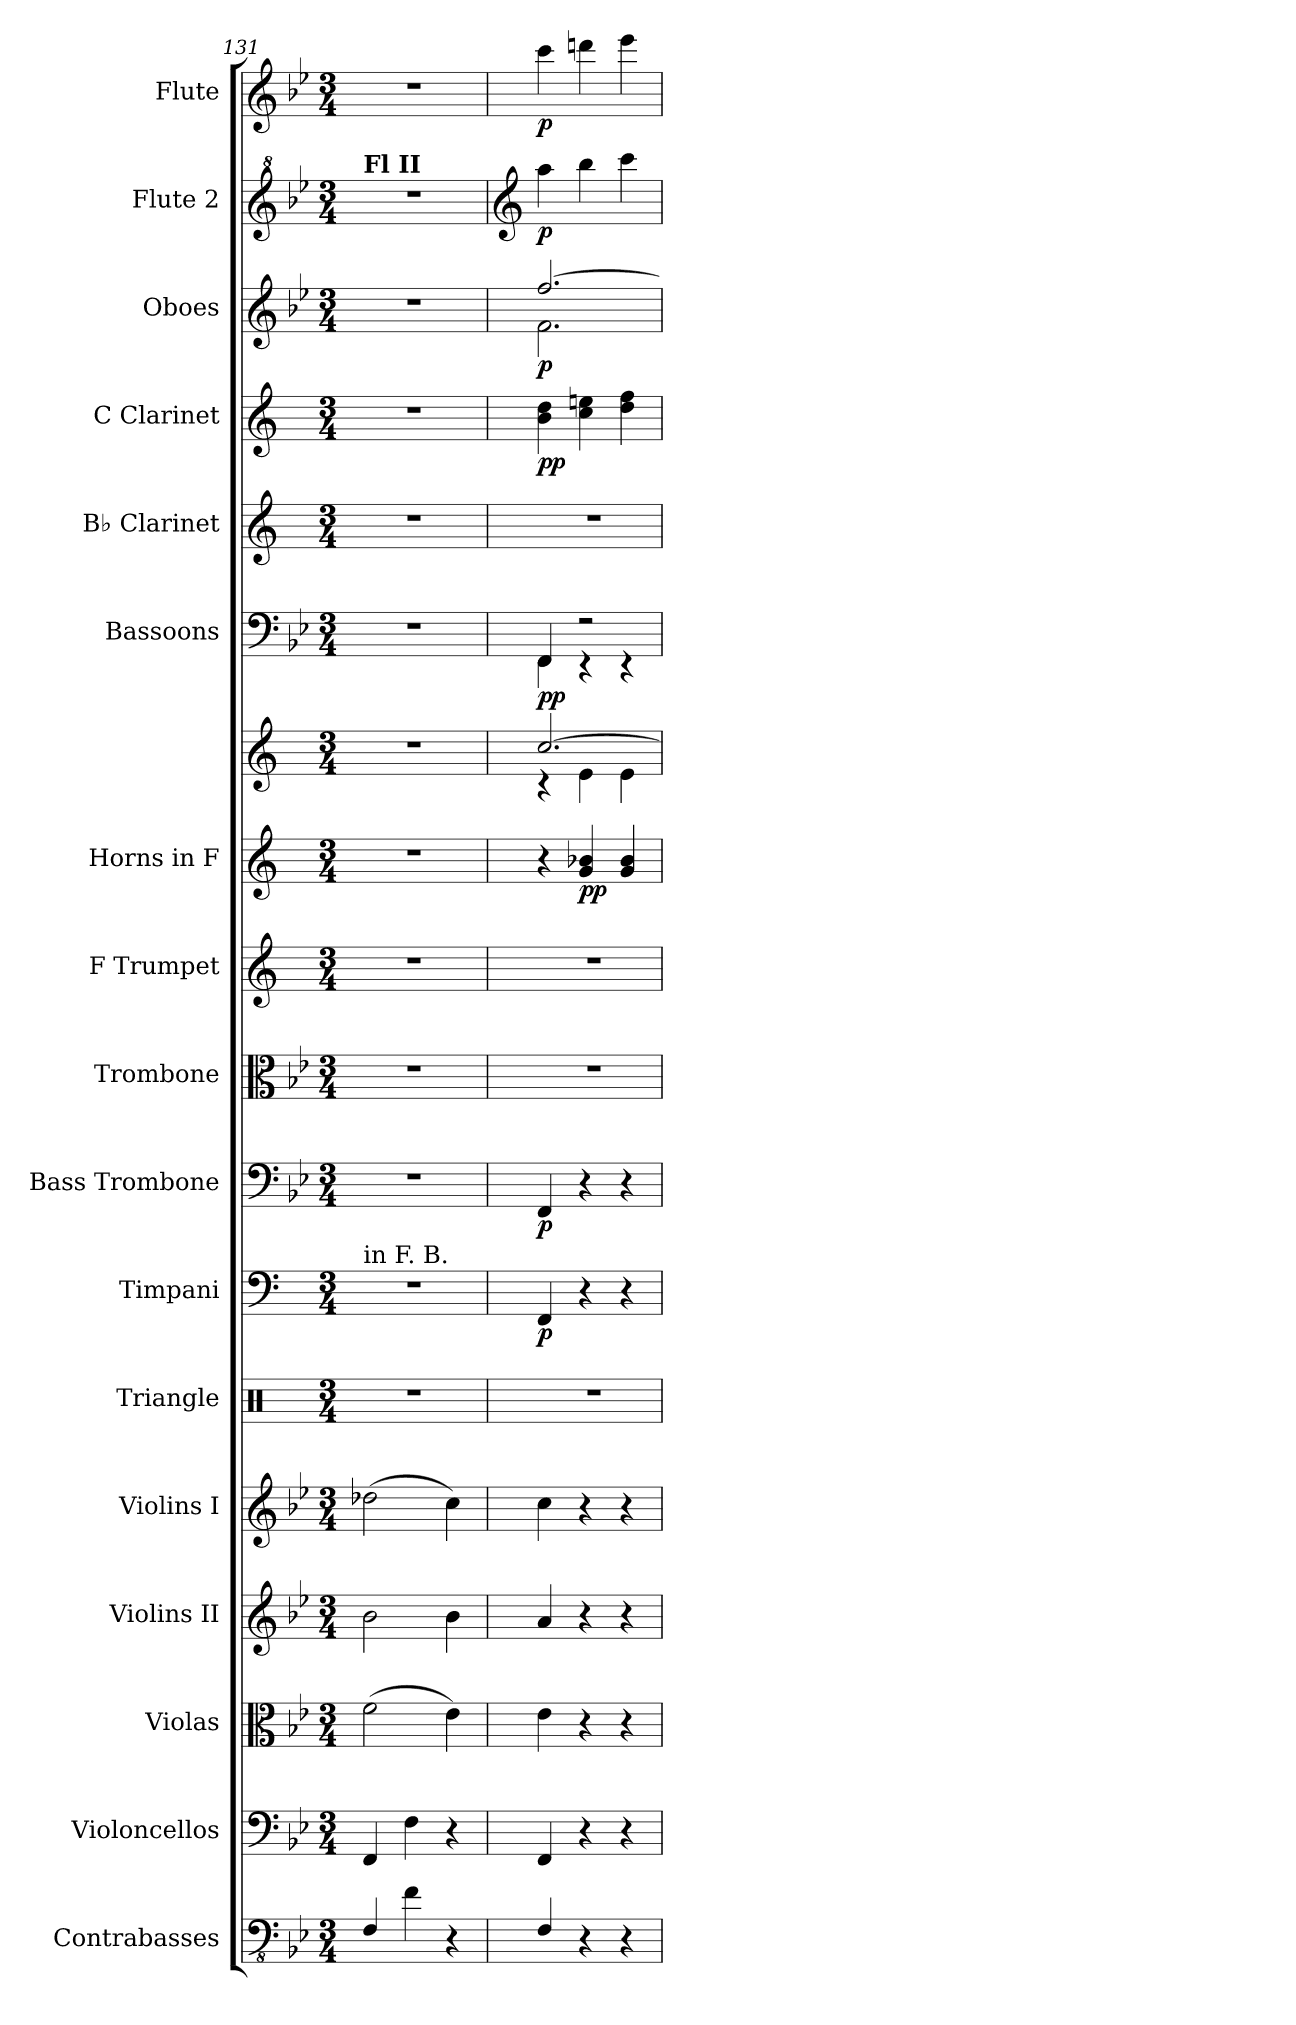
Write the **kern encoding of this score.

**kern	**kern	**kern	**kern	**kern	**kern	**kern	**dynam	**kern	**dynam	**kern	**kern	**kern	**kern	**dynam	**kern	**dynam	**kern	**kern	**dynam	**kern	**dynam	**kern	**dynam	**kern	**dynam
*part17	*part16	*part15	*part14	*part13	*part12	*part11	*part11	*part10	*part10	*part9	*part8	*part7	*part7	*part7	*part6	*part6	*part5	*part4	*part4	*part3	*part3	*part2	*part2	*part1	*part1
*staff18	*staff17	*staff16	*staff15	*staff14	*staff13	*staff12	*staff12	*staff11	*staff11	*staff10	*staff9	*staff8	*staff7	*staff7/8	*staff6	*staff6	*staff5	*staff4	*staff4	*staff3	*staff3	*staff2	*staff2	*staff1	*staff1
*I"Contrabasses	*I"Violoncellos	*I"Violas	*I"Violins II	*I"Violins I	*I"Triangle	*I"Timpani	*	*I"Bass Trombone	*	*I"Trombone	*I"F Trumpet	*I"Horns in F	*	*	*I"Bassoons	*	*I"B♭ Clarinet	*I"C Clarinet	*	*I"Oboes	*	*I"Flute 2	*	*I"Flute	*
*I'Cb.	*I'Vc.	*I'Vla.	*I'Vln. II	*I'Vln. I	*I'Trgl.	*I'Timp.	*	*I'B. Tbn.	*	*I'Tbn.	*I'F Tpt.	*	*	*	*I'Bsn.	*	*I'B♭ Cl.	*I'C Cl.	*	*I'Ob.	*	*I'Fl. 2	*	*I'Fl. 2	*
*clefFv4	*clefF4	*clefC3	*clefG2	*clefG2	*clefX	*clefF4	*	*clefF4	*	*clefC3	*clefG2	*clefG2	*clefG2	*	*clefF4	*	*clefG2	*clefG2	*	*clefG2	*	*clefG^2	*	*clefG2	*
*ITrd7c12	*	*	*	*	*	*	*	*	*	*	*ITrd-3c-5	*ITrd4c7	*ITrd4c7	*	*	*	*ITrd1c2	*ITrd1c2	*	*	*	*	*	*	*
*k[b-e-]	*k[b-e-]	*k[b-e-]	*k[b-e-]	*k[b-e-]	*k[]	*k[]	*	*k[b-e-]	*	*k[b-e-]	*k[b-]	*k[b-]	*k[b-]	*	*k[b-e-]	*	*k[b-e-]	*k[b-e-]	*	*k[b-e-]	*	*k[b-e-]	*	*k[b-e-]	*
*M3/4	*M3/4	*M3/4	*M3/4	*M3/4	*M3/4	*M3/4	*	*M3/4	*	*M3/4	*M3/4	*M3/4	*M3/4	*	*M3/4	*	*M3/4	*M3/4	*	*M3/4	*	*M3/4	*	*M3/4	*
=131	=131	=131	=131	=131	=131	=131	=131	=131	=131	=131	=131	=131	=131	=131	=131	=131	=131	=131	=131	=131	=131	=131	=131	=131	=131
!	!	!	!	!	!	!	!	!	!	!	!	!	!	!	!	!	!	!	!	!	!	!LO:TX:a:B:t=Fl II	!	!	!
!	!	!	!	!	!	!LO:TX:a:t=in F. B.	!	!	!	!	!	!	!	!	!	!	!	!	!	!	!	!	!	!	!
4FFF/	4FF/	(>2f\	2b-\	(>2dd-X\	2.r	2.r	.	2.r	.	2.r	2.r	2.r	2.r	.	2.r	.	2.r	2.r	.	2.r	.	2.r	.	2.r	.
4FF\	4F\	.	.	.	.	.	.	.	.	.	.	.	.	.	.	.	.	.	.	.	.	.	.	.	.
4r	4r	4e-\)	4b-\	4cc\)	.	.	.	.	.	.	.	.	.	.	.	.	.	.	.	.	.	.	.	.	.
=132	=132	=132	=132	=132	=132	=132	=132	=132	=132	=132	=132	=132	=132	=132	=132	=132	=132	=132	=132	=132	=132	=132	=132	=132	=132
*	*	*	*	*	*	*	*	*	*	*	*	*	*	*	*	*	*	*	*	*	*	*clefG2	*	*	*
*	*	*	*	*	*	*	*	*	*	*	*	*	*^	*	*^	*	*	*	*	*^	*	*	*	*	*
!	!	!	!	!	!	!	!LO:DY:b	!	!LO:DY:b	!	!	!	!	!	!	!	!	!LO:DY:b	!	!	!	!	!	!	!	!	!	!
!	!	!	!	!	!	!	!	!	!	!	!	!	!	!	!	!	!	!LO:DY:n=1:b	!	!	!LO:DY:b	!	!	!	!	!	!	!
!	!	!	!	!	!	!	!	!	!	!	!	!	!	!	!	!	!	!	!	!	!LO:DY:n=1:b	!	!	!LO:DY:b	!	!LO:DY:b	!	!LO:DY:b
4FFF/	4FF/	4e-\	4a/	4cc\	2.r	4FF/	p	4FF/	p	2.r	2.r	4r	[2.f/	4r	.	4FF/	4FF\	p p	2.r	4a\ 4cc\	p p	[2.ff/	2.f\	p	4aa\	p	4ccc\	p
!	!	!	!	!	!	!	!	!	!	!	!	!	!	!	!LO:DY:b=2	!	!	!	!	!	!	!	!	!	!	!	!	!
!	!	!	!	!	!	!	!	!	!	!	!	!	!	!	!LO:DY:n=1:b	!	!	!	!	!	!	!	!	!	!	!	!	!
4r	4r	4r	4r	4r	.	4r	.	4r	.	.	.	4c/ 4e-X/	.	4A\	p p	2r	4r	.	.	4b-\ 4ddn\	.	.	.	.	4bb-\	.	4dddn\	.
4r	4r	4r	4r	4r	.	4r	.	4r	.	.	.	4c/ 4e-/	.	4A\	.	.	4r	.	.	4cc\ 4ee-\	.	.	.	.	4ccc\	.	4eee-\	.
*	*	*	*	*	*	*	*	*	*	*	*	*	*v	*v	*	*	*	*	*	*	*	*v	*v	*	*	*	*	*
*	*	*	*	*	*	*	*	*	*	*	*	*	*	*	*v	*v	*	*	*	*	*	*	*	*	*	*
=	=	=	=	=	=	=	=	=	=	=	=	=	=	=	=	=	=	=	=	=	=	=	=	=	=
*-	*-	*-	*-	*-	*-	*-	*-	*-	*-	*-	*-	*-	*-	*-	*-	*-	*-	*-	*-	*-	*-	*-	*-	*-	*-
